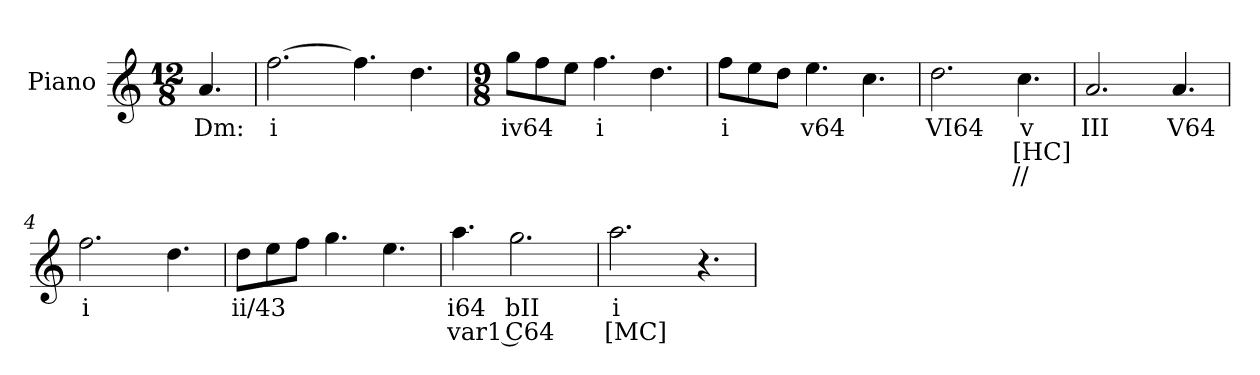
**kern	**text	**text	**text
*part1	*part1	*part1	*part1
*staff1	*staff1	*staff1	*staff1
*I"Piano	*	*	*
*I'Pno.	*	*	*
!!LO:PB:g=z
*clefG2	*	*	*
*k[]	*	*	*
*a:	*	*	*
*M12/8	*	*	*
=	=	=	=
!	!LO:LY:b:color=#000000	!	!
4.ai/	Dm:	.	.
=	=	=	=
!	!LO:LY:b:color=#000000	!	!
[>2.ffi\	i	.	.
4.ffi\]	.	.	.
4.ddi\	.	.	.
=	=	=	=
*M9/8	*	*	*
!	!LO:LY:b:color=#000000	!	!
8ggi\L	iv64	.	.
8ffi\	.	.	.
8eei\J	.	.	.
!	!LO:LY:b:color=#000000	!	!
4.ffi\	i	.	.
4.ddi\	.	.	.
=1	=1	=1	=1
!	!LO:LY:b:color=#000000	!	!
8ffi\L	i	.	.
8eei\	.	.	.
8ddi\J	.	.	.
!	!LO:LY:b:color=#000000	!	!
4.eei\	v64	.	.
4.cci\	.	.	.
=2	=2	=2	=2
!	!LO:LY:b:color=#000000	!	!
2.ddi\	VI64	.	.
!	!LO:LY:b:color=#000000	!LO:LY:b:color=#000000	!LO:LY:b:color=#000000
4.cci\	v	[HC]	//
!!LO:LB:g=z
=3	=3	=3	=3
!	!LO:LY:b:color=#000000	!	!
2.ai/	III	.	.
!	!LO:LY:b:color=#000000	!	!
4.ai/	V64	.	.
=4	=4	=4	=4
!	!LO:LY:b:color=#000000	!	!
2.ffi\	i	.	.
4.ddi\	.	.	.
=5	=5	=5	=5
!	!LO:LY:b:color=#000000	!	!
8ddi\L	ii/43	.	.
8eei\	.	.	.
8ffi\J	.	.	.
4.ggi\	.	.	.
4.eei\	.	.	.
=6	=6	=6	=6
!	!LO:LY:b:color=#000000	!LO:LY:b:color=#000000	!
4.aai\	i64	var1 C64	.
!	!LO:LY:b:color=#000000	!	!
2.ggi\	bII	.	.
=7	=7	=7	=7
!	!LO:LY:b:color=#000000	!LO:LY:b:color=#000000	!
2.aai\	i	[MC]	.
!	!LO:LY:b:color=#000000	!	!
4.r	]]	.	.
=	=	=	=
*-	*-	*-	*-
